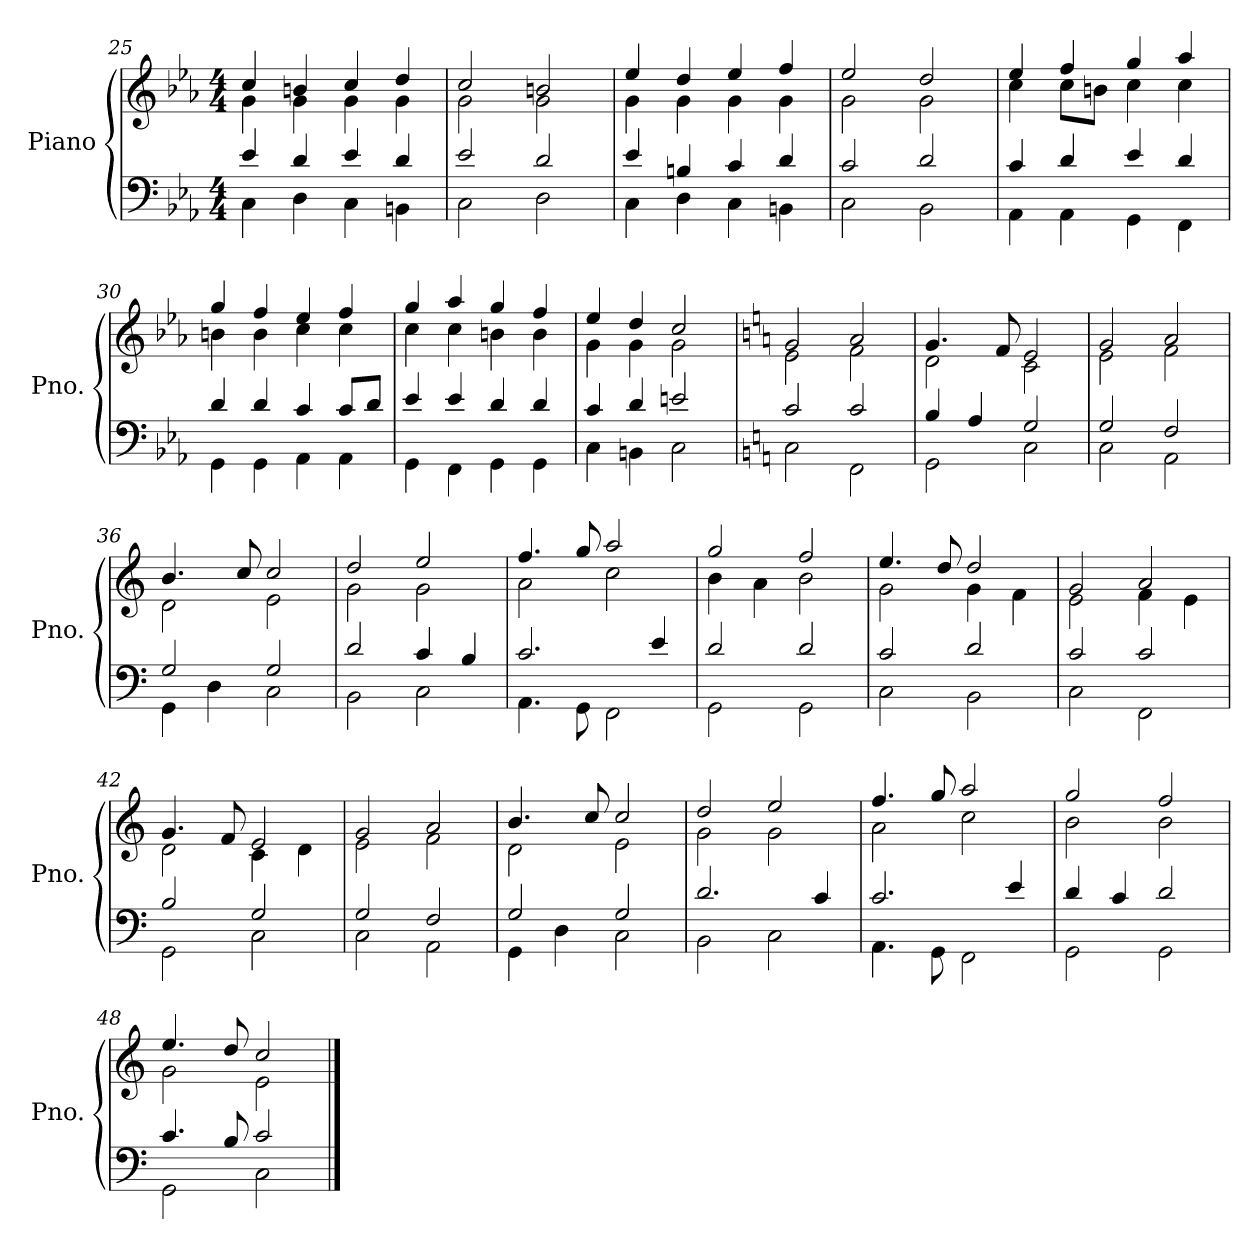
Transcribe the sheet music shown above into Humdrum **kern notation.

**kern	**kern
*part1	*part1
*staff2	*staff1
*I"Piano	*
*I'Pno.	*
*clefF4	*clefG2
*k[b-e-a-]	*k[b-e-a-]
*M4/4	*M4/4
=25	=25
*^	*^
4e-/	4C\	4cc/	4g\
4d/	4D\	4bn/	4g\
4e-/	4C\	4cc/	4g\
4d/	4BBn\	4dd/	4g\
=26	=26	=26	=26
2e-/	2C\	2cc/	2g\
2d/	2D\	2bn/	2g\
=27	=27	=27	=27
4e-/	4C\	4ee-/	4g\
4Bn/	4D\	4dd/	4g\
4c/	4C\	4ee-/	4g\
4d/	4BBn\	4ff/	4g\
!!LO:LB:g=z	!!
=28	=28	=28	=28
2c/	2C\	2ee-/	2g\
2d/	2BB-\	2dd/	2g\
=29	=29	=29	=29
4c/	4AA-\	4ee-/	4cc\
4d/	4AA-\	4ff/	8cc\L
.	.	.	8bn\J
4e-/	4GG\	4gg/	4cc\
4d/	4FF\	4aa-/	4cc\
=30	=30	=30	=30
4d/	4GG\	4gg/	4bn\
4d/	4GG\	4ff/	4b\
4c/	4AA-\	4ee-/	4cc\
8c/L	4AA-\	4ff/	4cc\
8d/J	.	.	.
=31	=31	=31	=31
4e-/	4GG\	4gg/	4cc\
4e-/	4FF\	4aa-/	4cc\
4d/	4GG\	4gg/	4bn\
4d/	4GG\	4ff/	4b\
=32	=32	=32	=32
4c/	4C\	4ee-/	4g\
4d/	4BBn\	4dd/	4g\
2en/	2C\	2cc/	2g\
=33	=33	=33	=33
*k[]	*	*k[]	*
2c/	2C\	2g/	2e\
2c/	2FF\	2a/	2f\
=34	=34	=34	=34
4B/	2GG\	4.g/	2d\
4A/	.	.	.
.	.	8f/	.
2G/	2C\	2e/	2c\
=35	=35	=35	=35
2G/	2C\	2g/	2e\
2F/	2AA\	2a/	2f\
!!LO:LB:g=z	!!
=36	=36	=36	=36
2G/	4GG\	4.b/	2d\
.	4D\	.	.
.	.	8cc/	.
2G/	2C\	2cc/	2e\
=37	=37	=37	=37
2d/	2BB\	2dd/	2g\
4c/	2C\	2ee/	2g\
4B/	.	.	.
=38	=38	=38	=38
2.c/	4.AA\	4.ff/	2a\
.	8GG\	8gg/	.
.	2FF\	2aa/	2cc\
4e/	.	.	.
=39	=39	=39	=39
2d/	2GG\	2gg/	4b\
.	.	.	4a\
2d/	2GG\	2ff/	2b\
=40	=40	=40	=40
2c/	2C\	4.ee/	2g\
.	.	8dd/	.
2d/	2BB\	2dd/	4g\
.	.	.	4f\
=41	=41	=41	=41
2c/	2C\	2g/	2e\
2c/	2FF\	2a/	4f\
.	.	.	4e\
=42	=42	=42	=42
2B/	2GG\	4.g/	2d\
.	.	8f/	.
2G/	2C\	2e/	4c\
.	.	.	4d\
=43	=43	=43	=43
2G/	2C\	2g/	2e\
2F/	2AA\	2a/	2f\
=44	=44	=44	=44
2G/	4GG\	4.b/	2d\
.	4D\	.	.
.	.	8cc/	.
2G/	2C\	2cc/	2e\
!!LO:PB:g=z	!!
=45	=45	=45	=45
2.d/	2BB\	2dd/	2g\
.	2C\	2ee/	2g\
4c/	.	.	.
=46	=46	=46	=46
2.c/	4.AA\	4.ff/	2a\
.	8GG\	8gg/	.
.	2FF\	2aa/	2cc\
4e/	.	.	.
=47	=47	=47	=47
4d/	2GG\	2gg/	2b\
4c/	.	.	.
2d/	2GG\	2ff/	2b\
=48	=48	=48	=48
4.c/	2GG\	4.ee/	2g\
8B/	.	8dd/	.
2c/	2C\	2cc/	2e\
*v	*v	*	*
*	*v	*v
==	==
*-	*-
